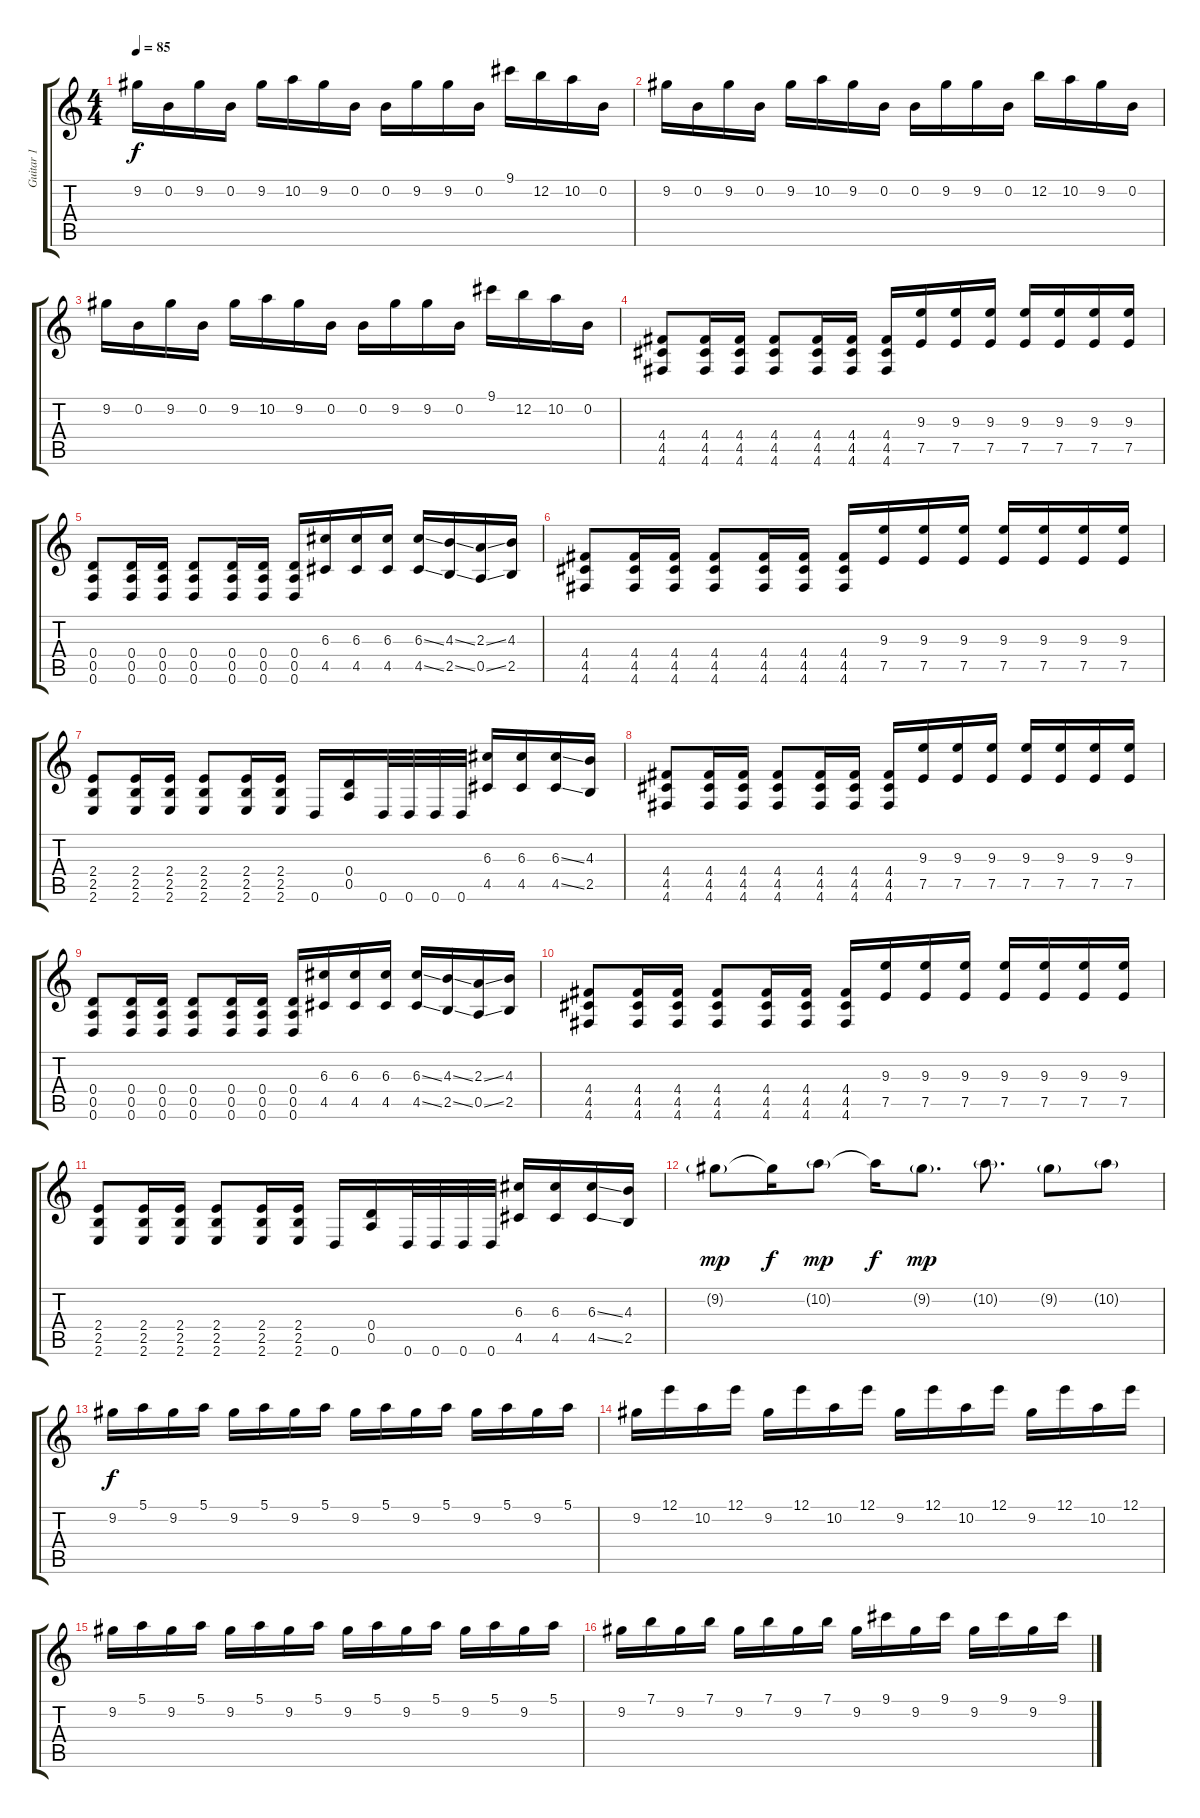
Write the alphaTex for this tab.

\track ("Guitar 1" "Guitar 1") {instrument distortionguitar}
\staff {score tabs}
\tuning (E4 B3 G3 D3 A2 D2) {hide}
\ts (4 4)
\tempo 85
\clef g2
\ks c
9.2.16{dy f} 0.2.16 9.2.16 0.2.16 9.2.16 10.2.16 9.2.16 0.2.16 0.2.16 9.2.16 9.2.16 0.2.16 9.1.16 12.2.16 10.2.16 0.2.16 |
9.2.16 0.2.16 9.2.16 0.2.16 9.2.16 10.2.16 9.2.16 0.2.16 0.2.16 9.2.16 9.2.16 0.2.16 12.2.16 10.2.16 9.2.16 0.2.16 |
9.2.16 0.2.16 9.2.16 0.2.16 9.2.16 10.2.16 9.2.16 0.2.16 0.2.16 9.2.16 9.2.16 0.2.16 9.1.16 12.2.16 10.2.16 0.2.16 |
(4.4 4.5 4.6).8 (4.4 4.5 4.6).16 (4.4 4.5 4.6).16 (4.4 4.5 4.6).8 (4.4 4.5 4.6).16 (4.4 4.5 4.6).16 (4.4 4.5 4.6).16 (9.3 7.5).16 (9.3 7.5).16 (9.3 7.5).16 (9.3 7.5).16 (9.3 7.5).16 (9.3 7.5).16 (9.3 7.5).16 |
(0.4 0.5 0.6).8 (0.4 0.5 0.6).16 (0.4 0.5 0.6).16 (0.4 0.5 0.6).8 (0.4 0.5 0.6).16 (0.4 0.5 0.6).16 (0.4 0.5 0.6).16 (6.3 4.5).16 (6.3 4.5).16 (6.3 4.5).16 (6.3{ss} 4.5{ss}).16 (4.3{ss} 2.5{ss}).16 (2.3{ss} 0.5{ss}).16 (4.3 2.5).16 |
(4.4 4.5 4.6).8 (4.4 4.5 4.6).16 (4.4 4.5 4.6).16 (4.4 4.5 4.6).8 (4.4 4.5 4.6).16 (4.4 4.5 4.6).16 (4.4 4.5 4.6).16 (9.3 7.5).16 (9.3 7.5).16 (9.3 7.5).16 (9.3 7.5).16 (9.3 7.5).16 (9.3 7.5).16 (9.3 7.5).16 |
(2.4 2.5 2.6).8 (2.4 2.5 2.6).16 (2.4 2.5 2.6).16 (2.4 2.5 2.6).8 (2.4 2.5 2.6).16 (2.4 2.5 2.6).16 0.6.16 (0.4 0.5).16 0.6.32 0.6.32 0.6.32 0.6.32 (6.3 4.5).16 (6.3 4.5).16 (6.3{ss} 4.5{ss}).16 (4.3 2.5).16 |
(4.4 4.5 4.6).8 (4.4 4.5 4.6).16 (4.4 4.5 4.6).16 (4.4 4.5 4.6).8 (4.4 4.5 4.6).16 (4.4 4.5 4.6).16 (4.4 4.5 4.6).16 (9.3 7.5).16 (9.3 7.5).16 (9.3 7.5).16 (9.3 7.5).16 (9.3 7.5).16 (9.3 7.5).16 (9.3 7.5).16 |
(0.4 0.5 0.6).8 (0.4 0.5 0.6).16 (0.4 0.5 0.6).16 (0.4 0.5 0.6).8 (0.4 0.5 0.6).16 (0.4 0.5 0.6).16 (0.4 0.5 0.6).16 (6.3 4.5).16 (6.3 4.5).16 (6.3 4.5).16 (6.3{ss} 4.5{ss}).16 (4.3{ss} 2.5{ss}).16 (2.3{ss} 0.5{ss}).16 (4.3 2.5).16 |
(4.4 4.5 4.6).8 (4.4 4.5 4.6).16 (4.4 4.5 4.6).16 (4.4 4.5 4.6).8 (4.4 4.5 4.6).16 (4.4 4.5 4.6).16 (4.4 4.5 4.6).16 (9.3 7.5).16 (9.3 7.5).16 (9.3 7.5).16 (9.3 7.5).16 (9.3 7.5).16 (9.3 7.5).16 (9.3 7.5).16 |
(2.4 2.5 2.6).8 (2.4 2.5 2.6).16 (2.4 2.5 2.6).16 (2.4 2.5 2.6).8 (2.4 2.5 2.6).16 (2.4 2.5 2.6).16 0.6.16 (0.4 0.5).16 0.6.32 0.6.32 0.6.32 0.6.32 (6.3 4.5).16 (6.3 4.5).16 (6.3{ss} 4.5{ss}).16 (4.3 2.5).16 |
9.2{g}.8{dy mp} 9.2{t}.16{dy f} 10.2{g}.8{dy mp} 10.2{t}.16{dy f} 9.2{g}.8{d dy mp} 10.2{g}.8{d} 9.2{g}.8 10.2{g}.8 |
9.2.16{dy f} 5.1.16 9.2.16 5.1.16 9.2.16 5.1.16 9.2.16 5.1.16 9.2.16 5.1.16 9.2.16 5.1.16 9.2.16 5.1.16 9.2.16 5.1.16 |
9.2.16 12.1.16 10.2.16 12.1.16 9.2.16 12.1.16 10.2.16 12.1.16 9.2.16 12.1.16 10.2.16 12.1.16 9.2.16 12.1.16 10.2.16 12.1.16 |
9.2.16 5.1.16 9.2.16 5.1.16 9.2.16 5.1.16 9.2.16 5.1.16 9.2.16 5.1.16 9.2.16 5.1.16 9.2.16 5.1.16 9.2.16 5.1.16 |
9.2.16 7.1.16 9.2.16 7.1.16 9.2.16 7.1.16 9.2.16 7.1.16 9.2.16 9.1.16 9.2.16 9.1.16 9.2.16 9.1.16 9.2.16 9.1.16
